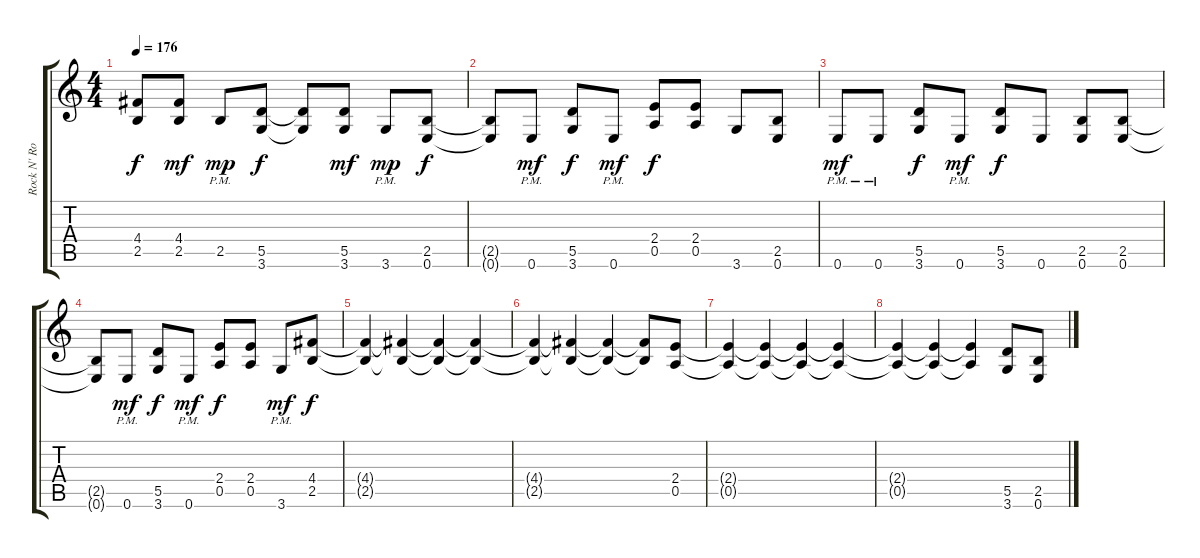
\track ("Rock N' Rolf (left)" "Rock N' Ro") {instrument distortionguitar}
\staff {score tabs}
\tuning (E4 B3 G3 D3 A2 E2) {hide}
\ts (4 4)
\tempo 176
\clef g2
\ks c
(4.4{t} 2.5{t}).8{dy f} (4.4 2.5).8{dy mf} 2.5{pm}.8{dy mp} (5.5 3.6).8{dy f} (5.5{t} 3.6{t}).8 (5.5 3.6).8{dy mf} 3.6{pm}.8{dy mp} (2.5 0.6).8{dy f} |
(2.5{t} 0.6{t}).8 0.6{pm}.8{dy mf} (5.5 3.6).8{dy f} 0.6{pm}.8{dy mf} (2.4 0.5).8{dy f} (2.4 0.5).8 3.6.8 (2.5 0.6).8 |
0.6{pm}.8{dy mf} 0.6{pm}.8 (5.5 3.6).8{dy f} 0.6{pm}.8{dy mf} (5.5 3.6).8{dy f} 0.6.8 (2.5 0.6).8 (2.5 0.6).8 |
(2.5{t} 0.6{t}).8 0.6{pm}.8{dy mf} (5.5 3.6).8{dy f} 0.6{pm}.8{dy mf} (2.4 0.5).8{dy f} (2.4 0.5).8 3.6{pm}.8{dy mf} (4.4 2.5).8{dy f} |
(4.4{t} 2.5{t}).4 (4.4{t} 2.5{t}).4 (4.4{t} 2.5{t}).4 (4.4{t} 2.5{t}).4 |
(4.4{t} 2.5{t}).4 (4.4{t} 2.5{t}).4 (4.4{t} 2.5{t}).4 (4.4{t} 2.5{t}).8 (2.4 0.5).8 |
(2.4{t} 0.5{t}).4 (2.4{t} 0.5{t}).4 (2.4{t} 0.5{t}).4 (2.4{t} 0.5{t}).4 |
(2.4{t} 0.5{t}).4 (2.4{t} 0.5{t}).4 (2.4{t} 0.5{t}).4 (5.5 3.6).8 (2.5 0.6).8
